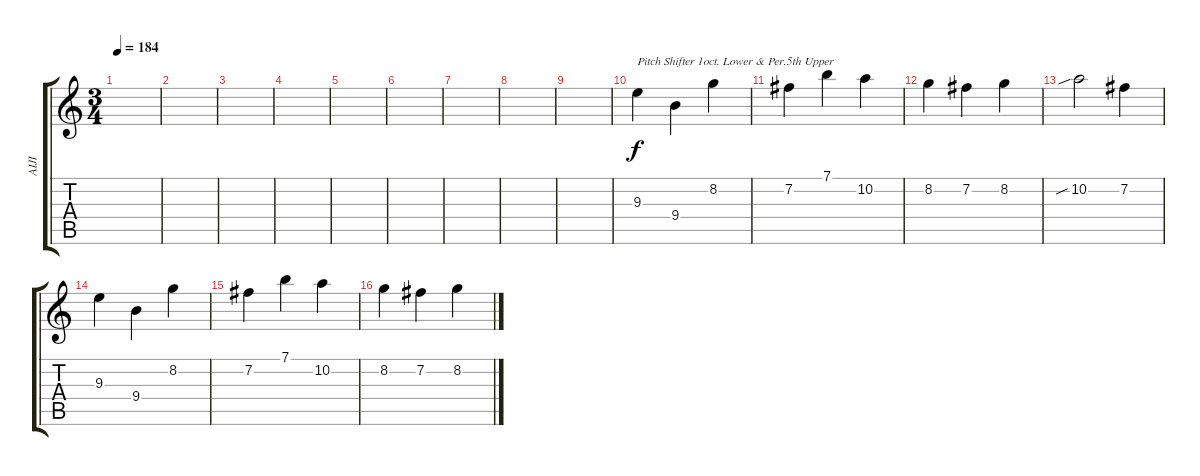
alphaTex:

\track ("AIJI" "AIJI") {instrument distortionguitar}
\staff {score tabs}
\tuning (E4 B3 G3 D3 A2 E2) {hide}
\ts (3 4)
\tempo 184
\clef g2
\ks c
|
|
|
|
|
|
|
|
|
9.3.4{txt "Pitch Shifter 1oct. Lower & Per.5th Upper"} 9.4.4 8.2.4 |
7.2.4 7.1.4 10.2.4 |
8.2.4 7.2.4 8.2.4 |
10.2{sib}.2 7.2.4 |
9.3.4 9.4.4 8.2.4 |
7.2.4 7.1.4 10.2.4 |
8.2.4 7.2.4 8.2.4
